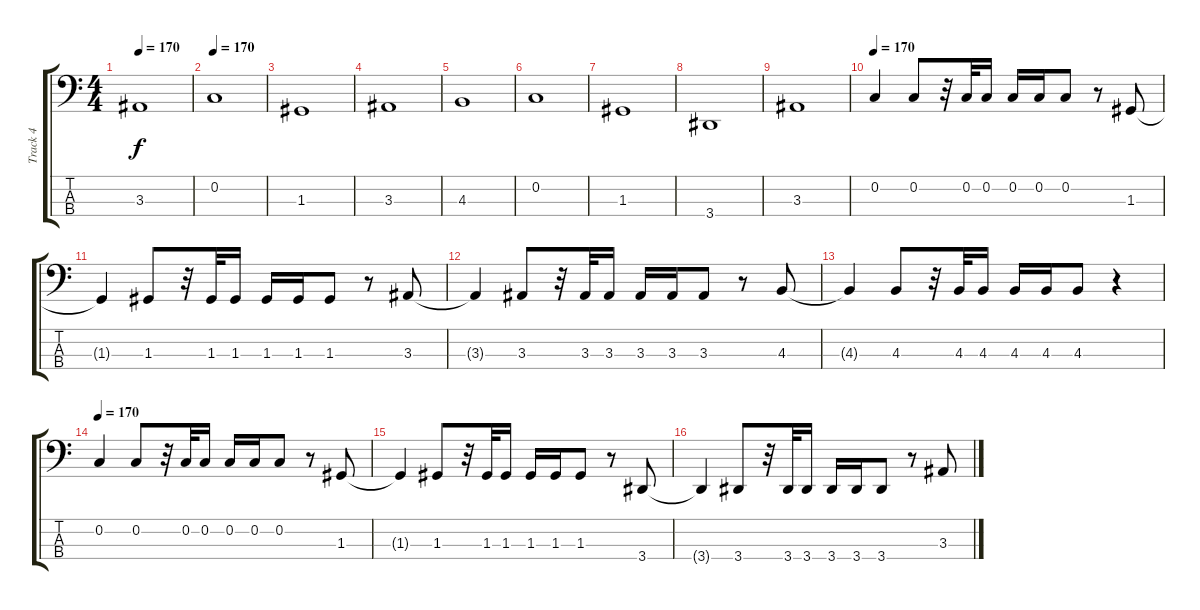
\track ("Track 4" "Track 4") {instrument electricbasspick}
\staff {score tabs}
\tuning (F2 C2 G1 C1) {hide}
\ts (4 4)
\tempo 170
\clef f4
\ks c
3.3.1{dy f} |
\tempo 170
0.2.1 |
1.3.1 |
3.3.1 |
4.3.1 |
0.2.1 |
1.3.1 |
3.4.1 |
3.3.1 |
\tempo 170
0.2.4 0.2.8 r.32 0.2.32 0.2.16 0.2.16 0.2.16 0.2.8 r.8 1.3.8 |
1.3{t}.4 1.3.8 r.32 1.3.32 1.3.16 1.3.16 1.3.16 1.3.8 r.8 3.3.8 |
3.3{t}.4 3.3.8 r.32 3.3.32 3.3.16 3.3.16 3.3.16 3.3.8 r.8 4.3.8 |
4.3{t}.4 4.3.8 r.32 4.3.32 4.3.16 4.3.16 4.3.16 4.3.8 r.4 |
\tempo 170
0.2.4 0.2.8 r.32 0.2.32 0.2.16 0.2.16 0.2.16 0.2.8 r.8 1.3.8 |
1.3{t}.4 1.3.8 r.32 1.3.32 1.3.16 1.3.16 1.3.16 1.3.8 r.8 3.4.8 |
3.4{t}.4 3.4.8 r.32 3.4.32 3.4.16 3.4.16 3.4.16 3.4.8 r.8 3.3.8
